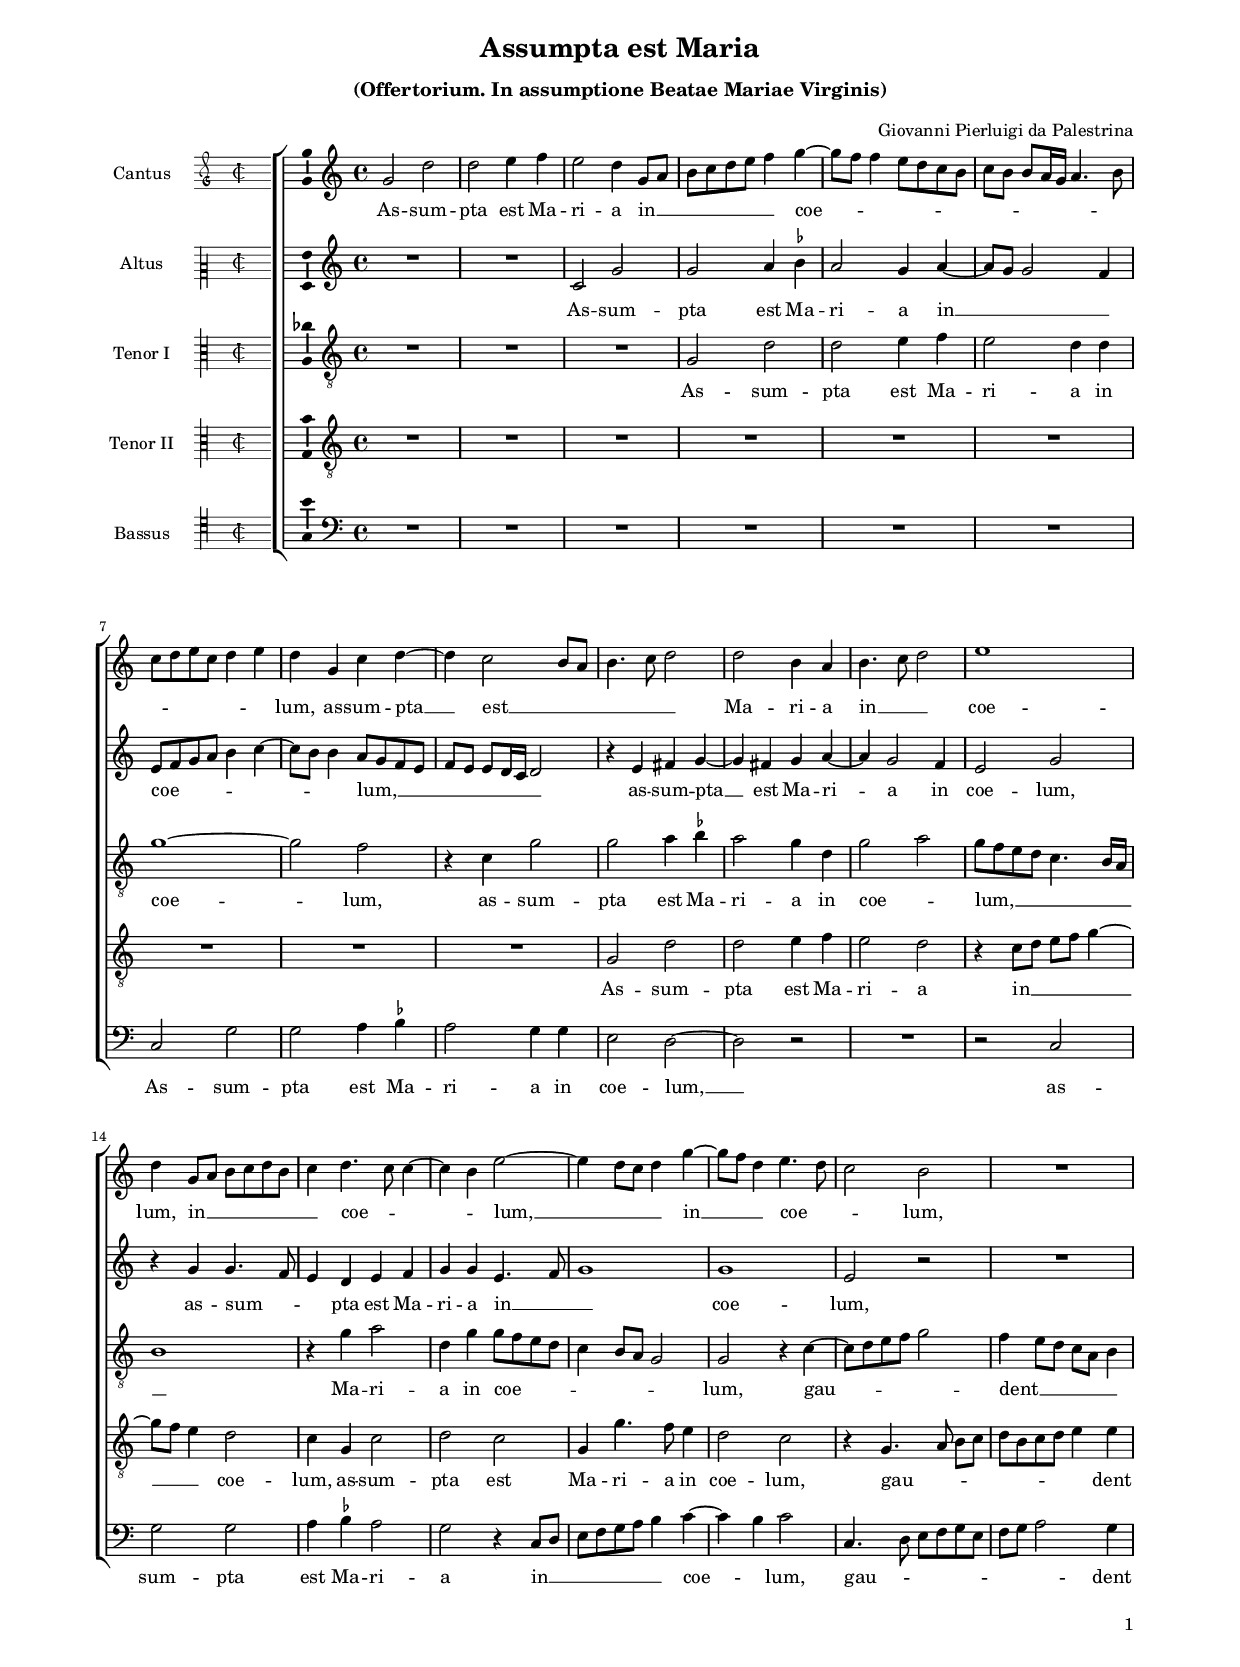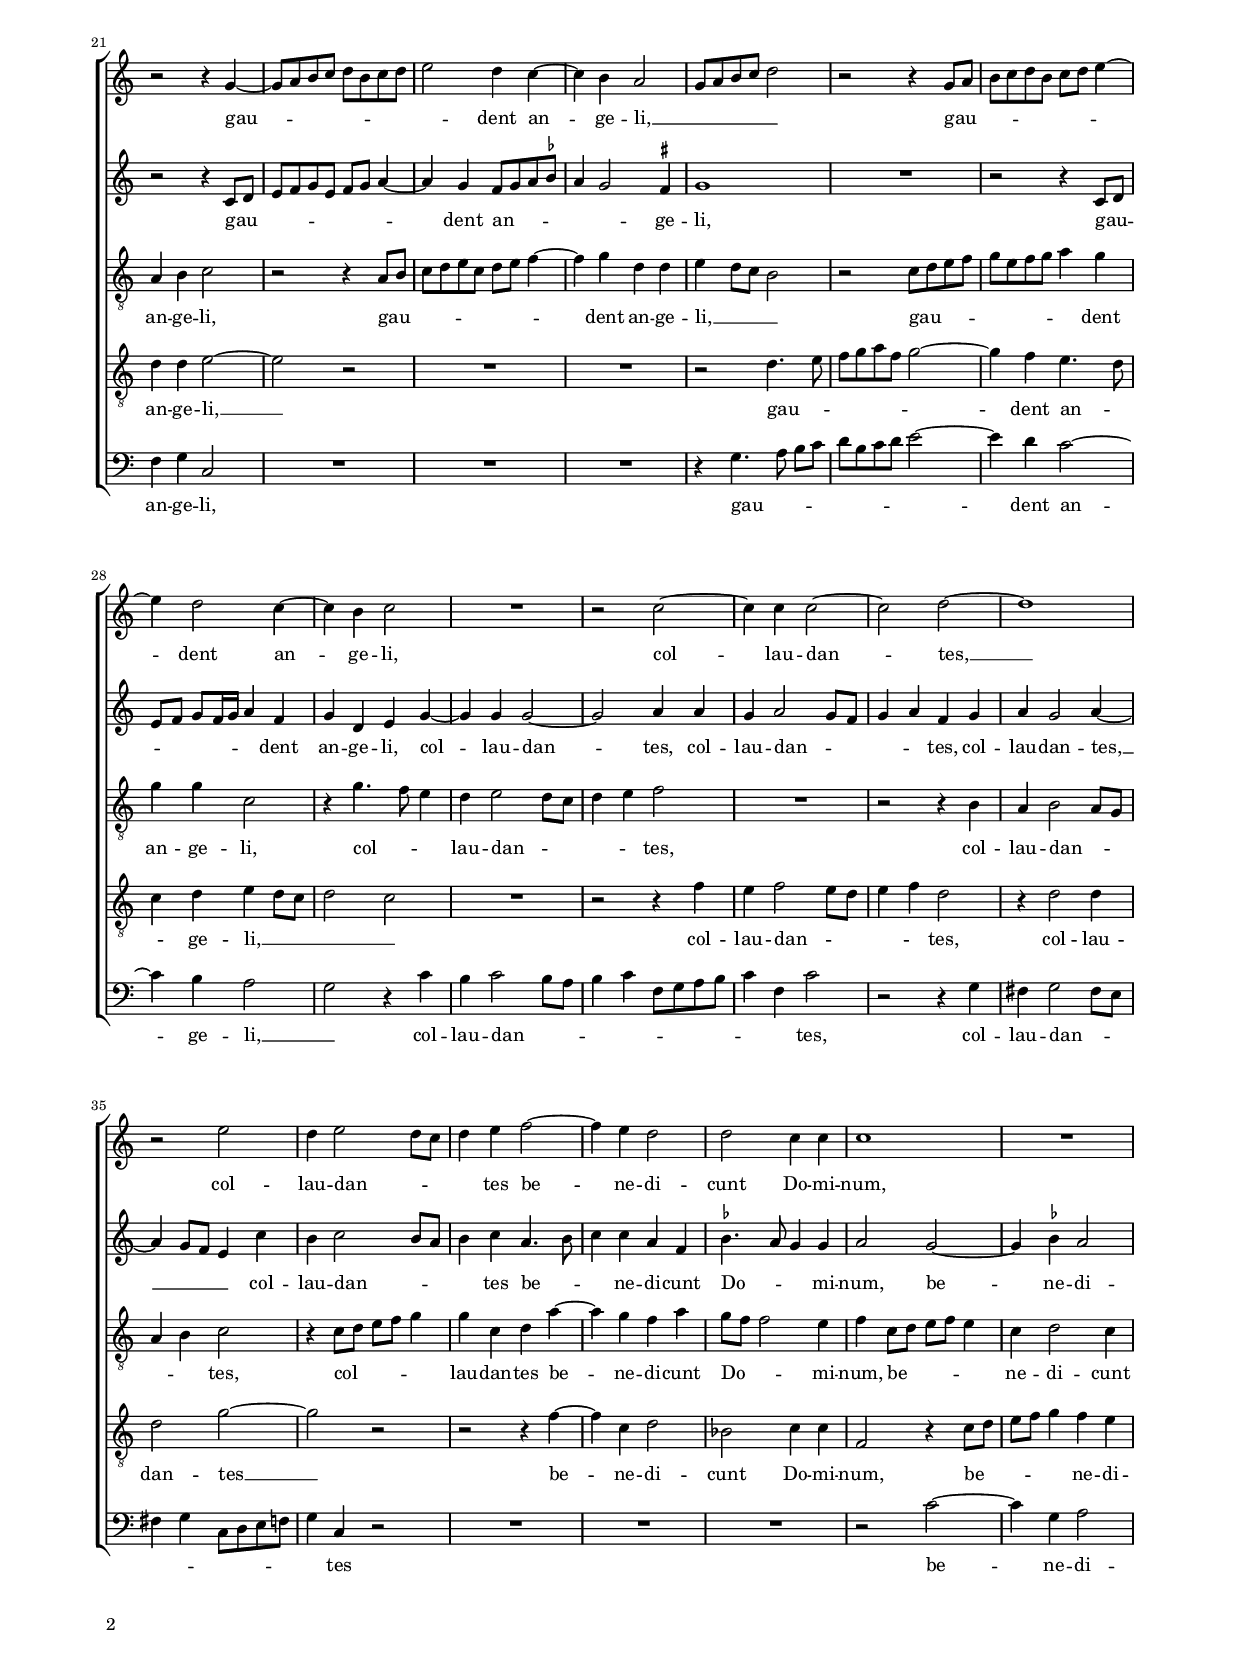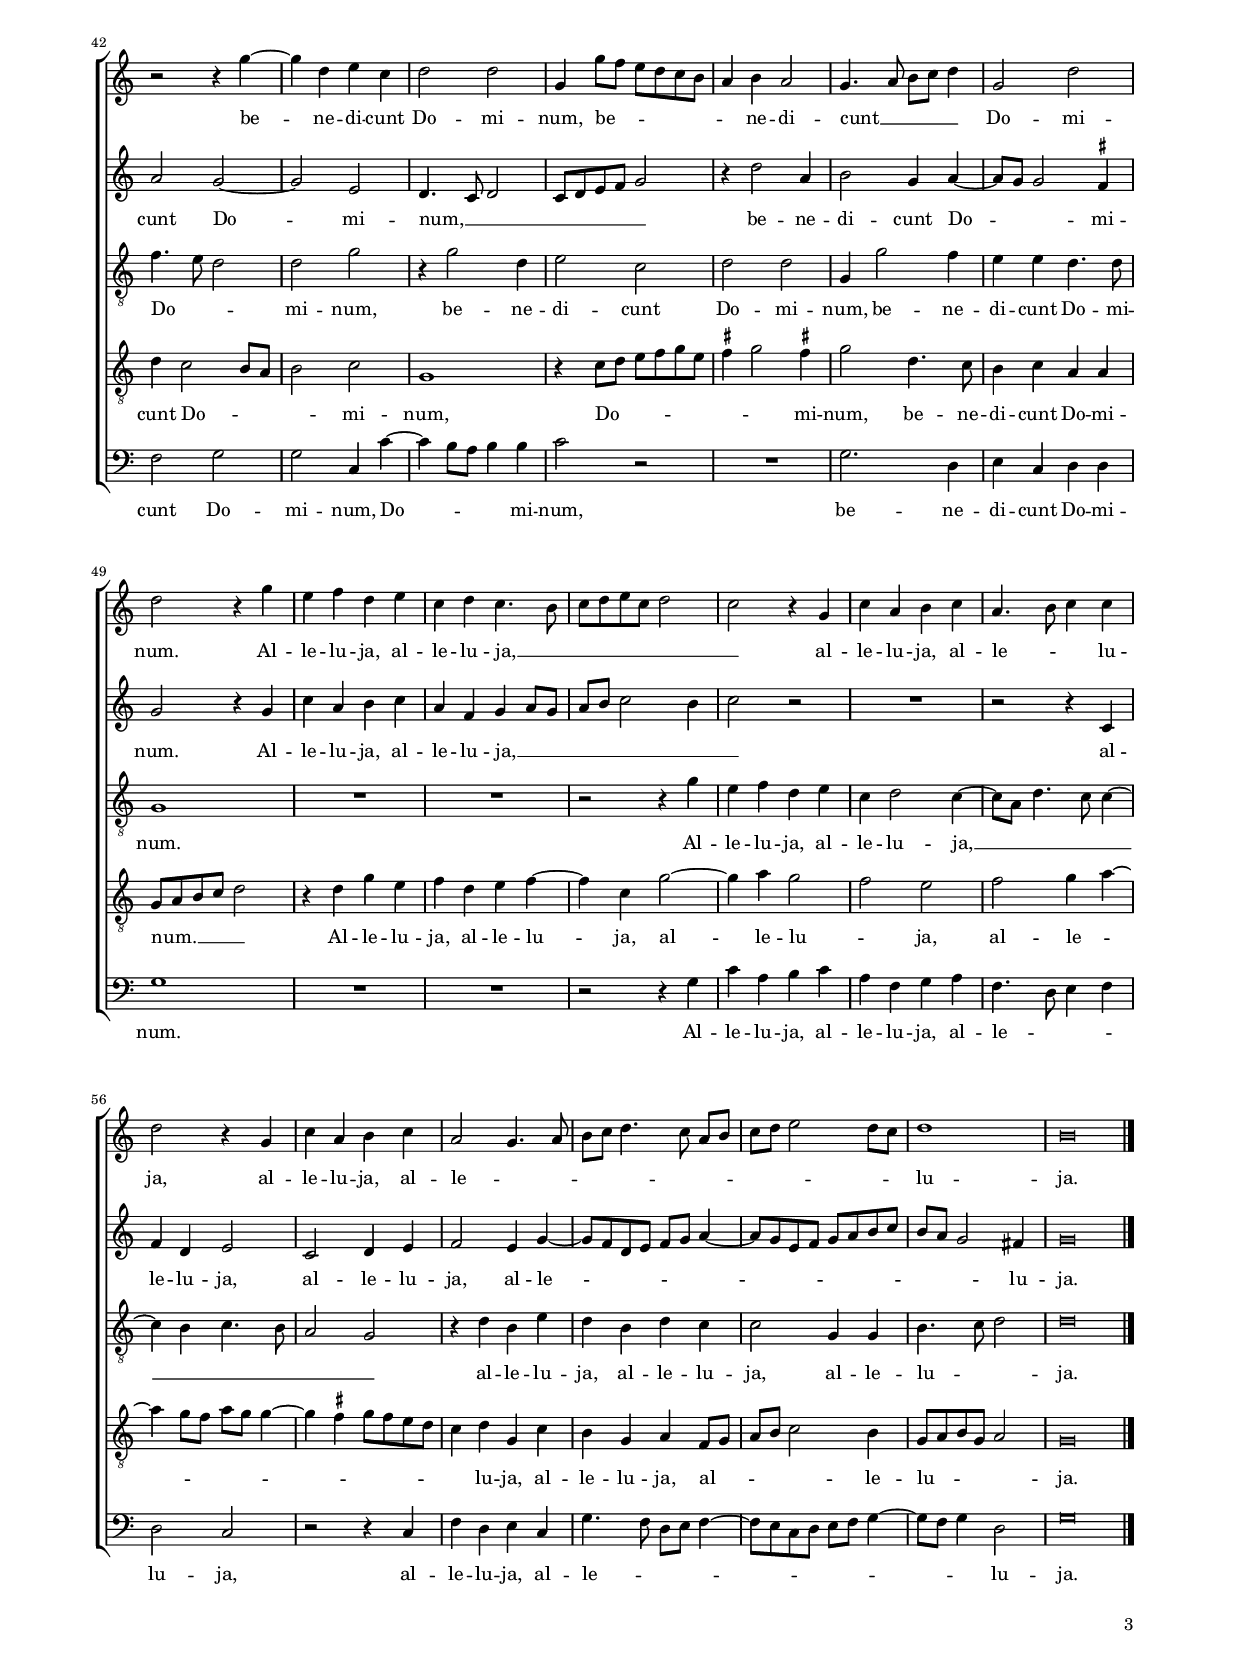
\header
{
  title="Assumpta est Maria"
  subtitle=\markup { \column { \vspace #0.5 "(Offertorium. In assumptione Beatae Mariae Virginis)" \transparent "x" } }
  composer="Giovanni Pierluigi da Palestrina"
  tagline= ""
}

\version "2.24.1"
\language deutsch
#(set-global-staff-size 15)
% #(set-default-paper-size "letter")
#(ly:set-option 'point-and-click #f)




	ficta = { \once \set suggestAccidentals = ##t }

	forget = #(define-music-function (music) (ly:music?) #{
		\accidentalStyle forget
		$music
		\accidentalStyle default
		#})

    
\paper
	{
	top-margin = 1.6 \cm
	bottom-margin = 1 \cm
	left-margin = 1.8 \cm
	right-margin = 1.8 \cm
	ragged-bottom = ##f
	ragged-last-bottom = ##f
	print-page-number = ##f
	system-system-spacing = #'((basic-distance . 17) (minimum-distance . 14) (padding . 5) (strechability . 150))
	oddFooterMarkup=\markup   \fill-line { "" \fromproperty #'page:page-number-string }
	evenFooterMarkup=\markup  \fill-line { \fromproperty #'page:page-number-string "" }
	last-bottom-spacing = #'((basic-distance . 12) (minimum-distance . 7) (padding . 4))
	systems-per-page = 3
%   page-count = 3
%	min-systems-per-page = 3
%	print-all-headers = ##t
%	print-first-page-number = ##t
%	first-page-number = 1
	}

	
global = {
	\key c \major
	\time 4/4
	\set Score.tempoHideNote = ##t
	\tempo 4 = 100
	\skip 1*61
	\set Score.measureLength = #(ly:make-moment 2/1)
	\skip 1*2 \bar "|."
	}
    

incipitcantus = \relative c' {
    \time 2/2
    \clef "petrucci-g2"
    \key c \major
    }
    
incipitcantusVoice = <<
    \new MensuralVoice <<
        { s1 \noBreak }
        \incipitcantus
    >>
    >>
    
    
incipitaltus = \relative c' {
    \time 2/2
    \clef "petrucci-c2"
    \key c \major
    s4 \bar ""
    }
    
incipitaltusVoice = <<
    \new MensuralVoice <<
        { s1 \noBreak }
        \incipitaltus
    >>
    >>
    
incipittenor = \relative c' {
    \time 2/2
    \clef "petrucci-c3"
    \key c \major
    }
    
incipittenorVoice = <<
    \new MensuralVoice <<
        { s1 \noBreak }
        \incipittenor
    >>
    >>
    
incipitquintus = \relative c' {
    \time 2/2
    \clef "petrucci-c3"
    \key c \major
    }
    
incipitquintusVoice = <<
    \new MensuralVoice <<
        { s1 \noBreak }
        \incipitquintus
    >>
    >>
    
    
incipitbassus= \relative c {
    \time 2/2
    \clef "petrucci-c4"
    \key c \major
    }
    
incipitbassusVoice = <<
    \new MensuralVoice <<
        { s1 \noBreak }
        \incipitbassus
    >>
    >>


cantus =  \relative c''
	{
	g2 d'
	d2 e4 f
	e2 d4 g,8 a
	h8 c d e f4 g~
%5
	g8 f f4 e8 d c h |
	c8 h h[ a16 g] a4. h8
	c8 d e c d4 e
	d4 g, c d~
	d4 c2 h8 a
%10
	h4. c8 d2 |
	d2 h4 a
	h4. c8 d2
	e1
	d4 g,8 a h8 c d h
%15
	c4 d4. c8 c4~ |
	c4 h e2~
	e4 d8 c d4 g~
	g8 f d4 e4. d8
	c2 h
%20
	R1 |
	r2 r4 g~
	g8 a h c d h c d
	e2 d4 c~
	c4 h a2
%25
	g8 a h c d2 |
	r2 r4 g,8 a
	h8 c d h c d e4~
	e4 d2 c4~
	c4 h c2
%30
	R1 |
	r2 c~
	c4 c c2~
	c2 d~
	d1
%35
	r2 e |
	d4 e2 d8 c
	d4 e f2~
	f4 e d2
	d2 c4 c
%40
	c1 |
	R1
	r2 r4 g'~
	g4 d e c
	d2 d
%45
	g,4 g'8 f e d c h |
	a4 h a2
	g4. a8 h c d4
	g,2 d'
	d2 r4 g
%50
	e4 f d e |
	c4 d c4. h8
	c8 d e c d2
	c2 r4 g
	c4 a h c
%55
	a4. h8 c4 c |
	d2 r4 g,
	c4 a h c
	a2 g4. a8
	h8 c d4. c8 a[ h]
%60
	c8 d e2 d8 c |
	d1
	h\breve |
	}


altus =  \relative c'
	{
	R1
	R1
	c2 g'
	g2 a4 \ficta b
%5
	a2 g4 a~ |
	a8 g g2 f4
	e8 f g a h4 c~
	c8 h h4 a8 g f e
	f8 e e[ d16 c] d2
%10
	r4 e fis g~ |
	g4 fis g a~
	a4 g2 f4
	e2 g
	r4 g g4. f8
%15
	e4 d e f |
	g4 g e4. f8
	g1
	g1
	e2 r
%20
	R1 |
	r2 r4 c8 d
	e8 f g e f g a4~
	a4 g f8 g a \ficta b
	a4 g2 \ficta fis4
%25
	g1 |
	R1
	r2 r4 c,8 d
	e8 f g[ f16 g] a4 f
	g4 d e g~
%30
	g4 g g2~ |
	g2 a4 a
	g4 a2 g8 f
	g4 a f g
	a4 g2 a4~
%35
	a4 g8 f e4 c' |
	h4 c2 h8 a
	h4 c a4. h8
	c4 c a f
	\ficta b4. a8 g4 g
%40
	a2 g~ |
	g4 \ficta b a2
	a2 g~
	g2 e
	d4. c8 d2
%45
	c8 d e f g2 |
	r4 d'2 a4
	h2 g4 a~
	a8 g g2 \ficta fis4
	g2 r4 g
%50
	c4 a h c |
	a4 f g a8 g
	a8 h c2 h4
	c2 r
	R1
%55
	r2 r4 c, |
	f4 d e2
	c2 d4 e
	f2 e4 g~
	g8 f d e f g a4~
%60
	a8 g e f g a h c |
	h8 a g2 fis4
	g\breve |
	}


tenor =  \relative c'
	{
	R1
	R1
	R1
	g2 d'
%5
	d2 e4 f |
	e2 d4 d
	g1~
	g2 f
	r4 c g'2
%10
	g2 a4 \ficta b |
	a2 g4 d
	g2 a
	g8 f e d c4. h16 a
	h1
%15
	r4 g'a2 |
	d,4 g g8 f e d
	c4 h8 a g2
	g2 r4 c~
	c8 d e f g2
%20
	f4 e8 d c a h4 |
	a4 h c2
	r2 r4 a8 h
	c8 d e c d e f4~
	f4 g d d
%25
	e4 d8 c h2 |
	r2 c8 d e f
	g8 e f g a4 g
	g4 g c,2
	r4 g'4. f8 e4
%30
	d4 e2 d8 c |
	d4 e f2
	R1
	r2 r4 h,
	a4 h2 a8 g
%35
	a4 h c2 |
	r4 c8 d e f g4
	g4 c, d a'~
	a4 g f a
	g8 f f2 e4
%40
	f4 c8 d e f e4 |
	c4 d2 c4
	f4. e8 d2
	d2 g
	r4 g2 d4
%45
	e2 c |
	d2 d
	g,4 g'2 f4
	e4 e d4. d8
	g,1
%50
	R1 |
	R1
	r2 r4 g'
	e4 f d e
	c4 d2 c4~
%55
	c8 a d4. c8 c4~ |
	c4 h c4. h8
	a2 g
	r4 d' h e
	d4 h d c
%60
	c2 g4 g |
	h4. c8 d2
	d\breve |
	}


quintus  =  \relative c'
	{
	R1
	R1
	R1
	R1
%5
	R1 |
	R1
	R1
	R1
	R1
%10
	g2 d' |
	d2 e4 f
	e2 d
	r4 c8 d e f g4~
	g8 f e4 d2
%15
	c4 g c2 |
	d2 c
	g4 g'4. f8 e4
	d2 c
	r4 g4. a8 h[ c]
%20
	d8 h c d e4 e |
	d4 d e2~
	e2 r
	R1
	R1
%25
	r2 d4. e8 |
	f8 g a f g2~
	g4 f e4. d8
	c4 d e d8 c
	d2 c
%30
	R1 |
	r2 r4 f
	e4 f2 e8 d
	e4 f d2
	r4 d2 d4
%35
	d2 g~ |
	g2 r
	r2 r4 f~
	f4 c d2
	b2 c4 c
%40
	f,2 r4 c'8 d |
	e8 f g4 f e
	d4 c2 h8 a
	h2 c
	g1
%45
	r4 c8 d e f g e |
	\ficta fis4 g2 \ficta fis!4
	g2 d4. c8
	h4 c a a
	g8 a h c d2
%50
	r4 d g e |
	f4 d e f~
	f4 c g'2~
	g4 a g2
	f2 e
%55
	f2 g4 a~ |
	a4 g8 f a g g4~
	g4 \ficta fis g8 \forget f e d
	c4 d g, c
	h4 g a f8 g
%60
	a8 h c2 h4 |
	g8 a h g a2
	g\breve |
	}


bassus  =  \relative c
	{
	R1
	R1
	R1
	R1
%5
	R1 |
	R1
	c2 g'
	g2 a4 \ficta b
	a2 g4 g
%10
	e2 d~ |
	d2 r
	R1
	r2 c
	g'2 g
%15
	a4 \ficta b a2 |
	g2 r4 c,8 d
	e8 f g a h4 c~
	c4 h c2
	c,4. d8 e8 f g e
%20
	f8 g a2 g4 |
	f4 g c,2
	R1
	R1
	R1
%25
	r4 g'4. a8 h[ c] |
	d8 h c d e2~
	e4 d c2~
	c4 h a2
	g2 r4 c
%30
	h4 c2 h8 a |
	h4 c f,8 g a h
	c4 f, c'2
	r2 r4 g
	fis4 g2 fis8 e
%35
	fis4 g c,8 d e f |
	g4 c, r2
	R1
	R1
	R1
%40
	r2 c'~ |
	c4 g a2
	f2 g
	g2 c,4 c'~
	c4 h8 a h4 h
%45
	c2 r |
	R1
	g2. d4
	e4 c d d
	g1
%50
	R1 |
	R1
	r2 r4 g
	c4 a h c
	a4 f g a
%55
	f4. d8 e4 f |
	d2 c
	r2 r4 c
	f4 d e c
	g'4. f8 d e f4~
%60
	f8 e c d e8 f g4~ |
	g8 f g4 d2
	g\breve |
	}


lyricscantus = \lyricmode {
	As -- sum -- pta est Ma -- ri -- a in __ _ _ _ _ _ _ coe -- _ _ _ _ _ _ _ _ _ _ _ _ _ _ _ _ _ _ _ lum,
	as -- sum -- pta __ est __ _ _ _ _ _ Ma -- ri -- a in __ _ _ coe -- lum,
	in __ _ _ _ _ _ _ coe -- _ _ _ lum, __ _ _ _
	in __ _ _ coe -- _ _ lum,
	gau -- _ _ _ _ _ _ _ _ dent an -- ge -- li, __ _ _ _ _ _
	gau -- _ _ _ _ _ _ _ _ dent an -- ge -- li,
	col -- lau -- dan -- tes, __
	col -- lau -- dan -- _ _ _ tes
	be -- ne -- di -- cunt Do -- mi -- num,
	be -- ne -- di -- cunt Do -- mi -- num,
	be -- _ _ _ _ _ _ ne -- di -- cunt __ _ _ _ _ Do -- mi -- num.
	Al -- le -- lu -- ja,
	al -- le -- lu -- ja, __ _ _ _ _ _ _ _
	al -- le -- lu -- ja,
	al -- le -- _ _ lu -- ja,
	al -- le -- lu -- ja,
	al -- le -- _ _ _ _ _ _ _ _ _ _ _ _ _ lu -- ja.
	}


lyricsaltus = \lyricmode {
	As -- sum -- pta est Ma -- ri -- a in __ _ _ _ coe -- _ _ _ _ _ _ _ lum, __ _ _ _ _ _ _ _ _ _
	as -- sum -- pta __ est Ma -- ri -- a in coe -- lum,
	as -- sum -- _ _ pta est Ma -- ri -- a in __ _ _ coe -- lum,
	gau -- _ _ _ _ _ _ _ _ dent an -- _ _ _ _ _ ge -- li,
	gau -- _ _ _ _ _ _ _ dent an -- ge -- li,
	col -- lau -- dan -- tes,
	col -- lau -- dan -- _ _ _ _ tes,
	col -- lau -- dan -- tes, __ _ _ _
	col -- lau -- dan -- _ _ _ tes
	be -- _ _ ne -- di -- cunt Do -- _ _ mi -- num,
	be -- ne -- di -- cunt Do -- mi -- num, __ _ _ _ _ _ _ _
	be -- ne -- di -- cunt Do -- _ _ mi -- num.
	Al -- le -- lu -- ja,
	al -- le -- lu -- ja, __ _ _ _ _ _ _ _
	al -- le -- lu -- ja,
	al -- le -- lu -- ja,
	al -- le -- _ _ _ _ _ _ _ _ _ _ _ _ _ _ _ _ lu -- ja.
	}


lyricstenor = \lyricmode {
	As -- sum -- pta est Ma -- ri -- a in coe -- lum,
	as -- sum -- pta est Ma -- ri -- a in coe -- _ lum, __ _ _ _ _ _ _ _
	Ma -- ri -- a in coe -- _ _ _ _ _ _ _ lum,
	gau -- _ _ _ _ dent __ _ _ _ _ _ an -- ge -- li,
	gau -- _ _ _ _ _ _ _ _ dent an -- ge -- li, __ _ _ _
	gau -- _ _ _ _ _ _ _ _ dent an -- ge -- li,
	col -- _ _ lau -- dan -- _ _ _ _ tes,
	col -- lau -- dan -- _ _ _ _ tes,
	col -- _ _ _ _ lau -- dan -- tes
	be -- ne -- di -- cunt Do -- _ _ mi -- num,
	be -- _ _ _ _ ne -- di -- cunt Do -- _ _ mi -- num,
	be -- ne -- di -- cunt Do -- mi -- num,
	be -- ne -- di -- cunt Do -- mi -- num.
	Al -- le -- lu -- ja,
	al -- le -- lu -- ja, __ _ _ _ _ _ _ _ _ _
	al -- le -- lu -- ja,
	al -- le -- lu -- ja,
	al -- le -- lu -- _ _ ja.
	}


lyricsquintus = \lyricmode {
	As -- sum -- pta est Ma -- ri -- a in __ _ _ _ _ _ _ coe -- lum,
	as -- sum -- pta est Ma -- ri -- a in coe -- lum,
	gau -- _ _ _ _ _ _ _ _ dent an -- ge -- li, __
	gau -- _ _ _ _ _ _ dent an -- _ _ ge -- li, __ _ _ _ _
	col -- lau -- dan -- _ _ _ _ tes,
	col -- lau -- dan -- tes __
	be -- ne -- di -- cunt Do -- mi -- num,
	be -- _ _ _ _ ne -- di -- cunt Do -- _ _ _ mi -- num,
	Do -- _ _ _ _ _ _ _ mi -- num,
	be -- ne -- di -- cunt Do -- mi -- num. __ _ _ _ _
	Al -- le -- lu -- ja,
	al -- le -- lu -- ja,
	al -- le -- lu -- _ ja,
	al -- le -- _ _ _ _ _ _ _ _ _ _ _ _ lu -- ja,
	al -- le -- lu -- ja,
	al -- _ _ _ _ le -- lu -- _ _ _ _ ja.
	}


lyricsbassus = \lyricmode {
	As -- sum -- pta est Ma -- ri -- a in coe -- lum, __
	as -- sum -- pta est Ma -- ri -- a in __ _ _ _ _ _ _ coe -- _ lum,
	gau -- _ _ _ _ _ _ _ _ dent an -- ge -- li,
	gau -- _ _ _ _ _ _ _ _ dent an -- ge -- li, __ _
	col -- lau -- dan -- _ _ _ _ _ _ _ _ _ _ tes,
	col -- lau -- dan -- _ _ _ _ _ _ _ _ _ tes
	be -- ne -- di -- cunt Do -- mi -- num,
	Do -- _ _ _ mi -- num,
	be -- ne -- di -- cunt Do -- mi -- num.
	Al -- le -- lu -- ja,
	al -- le -- lu -- ja,
	al -- le -- _ _ _ lu -- ja,
	al -- le -- lu -- ja,
	al -- le -- _ _ _ _ _ _ _ _ _ _ _ _ lu -- ja.
	}


\score
{  
	\transpose c c {
	\new ChoirStaff \with { \override StaffGrouper.staff-staff-spacing.basic-distance = #12 }
	<<

	\new Staff << \global
	\new Voice="v1" {
		\set Staff.instrumentName="Cantus"
		\incipit \incipitcantusVoice
%		\set Staff.instrumentName= "S"
		\set Staff.midiInstrument = "reed organ"
		\clef violin
		\cantus }
	\new Lyrics \lyricsto "v1" {\lyricscantus }
	>>


	\new Staff << \global
	\new Voice="v2" {
		\set Staff.instrumentName="Altus"
		\incipit \incipitaltusVoice
%		\set Staff.instrumentName= "A"
		\set Staff.midiInstrument = "reed organ"
		\clef violin % "G_8"
		\altus}
	\new Lyrics \lyricsto "v2" {\lyricsaltus }
	>>


	\new Staff << \global
	\new Voice="v3" {
		\set Staff.instrumentName="Tenor I"
		\incipit \incipittenorVoice
%		\set Staff.instrumentName= "T"
		\set Staff.midiInstrument = "reed organ"
		\clef "G_8"
		\tenor }
	\new Lyrics \lyricsto "v3" {\lyricstenor }
	>>


	\new Staff << \global
	\new Voice="v5" {
		\set Staff.instrumentName="Tenor II"
		\incipit \incipitquintusVoice
%		\set Staff.instrumentName= "Q"
		\set Staff.midiInstrument = "reed organ"
		\clef "G_8"
		\quintus}
	\new Lyrics \lyricsto "v5" {\lyricsquintus }
	>>


	\new Staff << \global
	\new Voice="v4" {
		\set Staff.instrumentName="Bassus"
		\incipit \incipitbassusVoice
%		\set Staff.instrumentName= "B"
		\set Staff.midiInstrument = "reed organ"
		\clef bass 
		\bassus }
	\new Lyrics \lyricsto "v4" {\lyricsbassus}
	>>

	>>
	} % transpose

	\layout
	{
	indent = 3\cm
    incipit-width = 1.3 \cm
	\context { \Lyrics \override VerticalAxisGroup.nonstaff-relatedstaff-spacing.padding = #1.4 }
%	\context { \Lyrics \override LyricText.font-size = #1 }
	\context { \Staff \override TimeSignature.break-visibility = #end-of-line-invisible }
	\context { \Staff \consists Ambitus_engraver }
	\context { \Score \override BarNumber.padding = #2 }
	\context { \Voice \override NoteHead.style = #'baroque }
	}

\midi
	{    	
	}

}


% EOF
